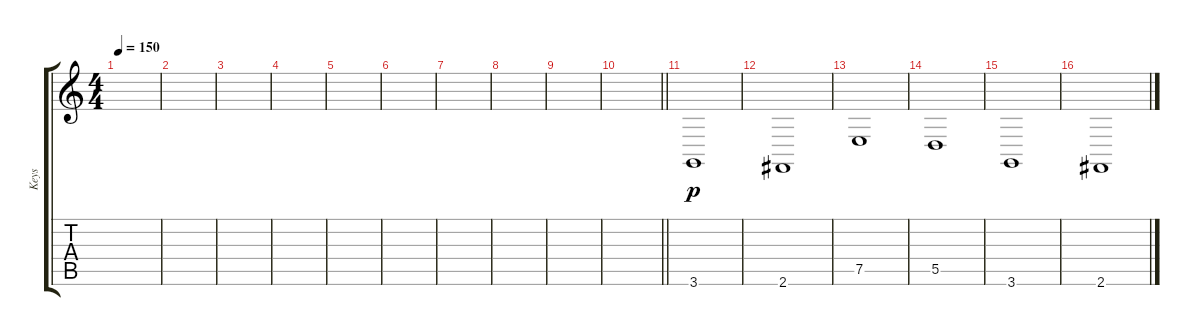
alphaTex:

\track ("Keys" "Keys") {instrument lead2sawtooth}
\staff {score tabs}
\tuning (E4 B3 G3 D3 A2 E2) {hide}
\ts (4 4)
\tempo 150
\clef g2
\ks c
|
|
|
|
|
|
|
|
|
\barLineRight lightlight
|
\section ("" "")
3.6.1{dy p} |
2.6.1 |
7.5.1 |
5.5.1 |
3.6.1 |
2.6.1
